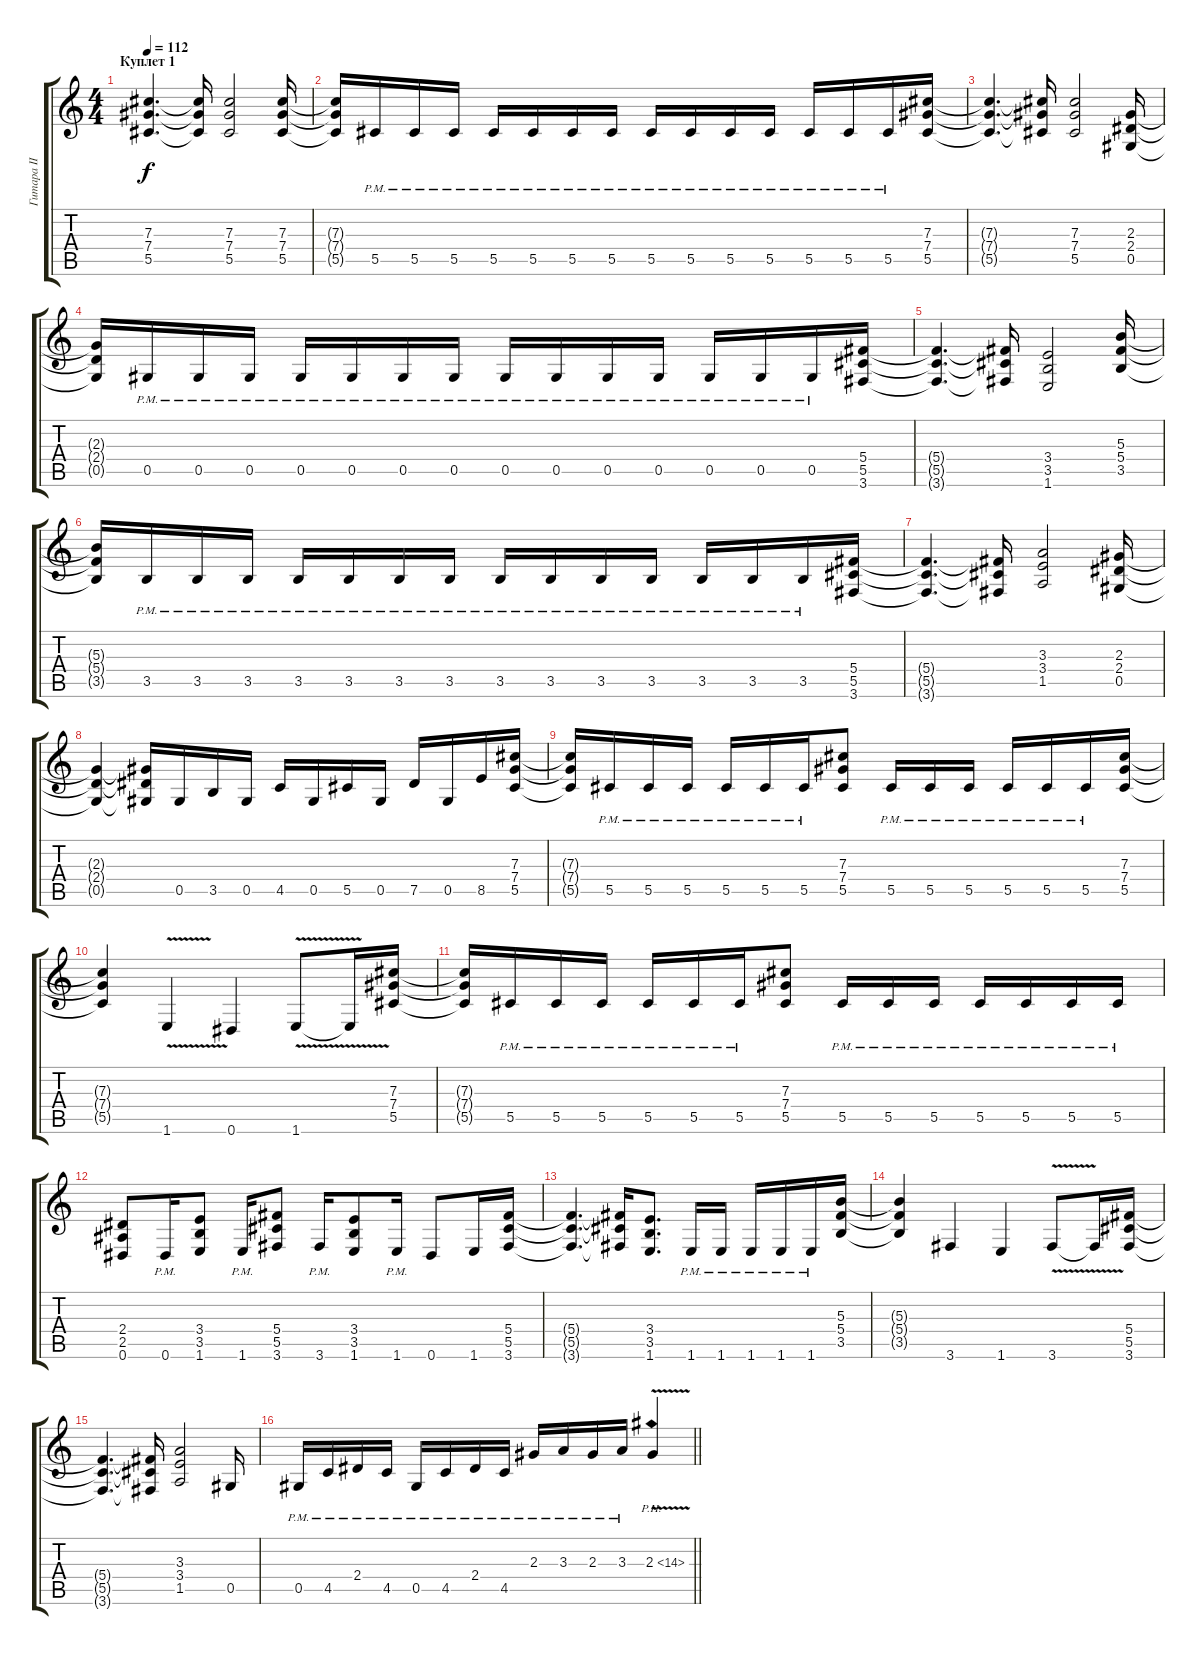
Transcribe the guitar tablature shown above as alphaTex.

\track ("Гитара II" "Гитара II") {instrument distortionguitar}
\staff {score tabs}
\tuning (Eb4 Bb3 Gb3 Db3 Ab2 Eb2) {hide}
\ts (4 4)
\section ("" "Куплет 1")
\tempo 112
\clef g2
\ks aminor
(7.3{t} 7.4{t} 5.5{t}).4{d dy f} (7.3{t} 7.4{t} 5.5{t}).16 (7.3 7.4 5.5).2 (7.3 7.4 5.5).16 |
(7.3{t} 7.4{t} 5.5{t}).16 5.5{pm}.16 5.5{pm}.16 5.5{pm}.16 5.5{pm}.16 5.5{pm}.16 5.5{pm}.16 5.5{pm}.16 5.5{pm}.16 5.5{pm}.16 5.5{pm}.16 5.5{pm}.16 5.5{pm}.16 5.5{pm}.16 5.5{pm}.16 (7.3 7.4 5.5).16 |
(7.3{t} 7.4{t} 5.5{t}).4{d} (7.3{t} 7.4{t} 5.5{t}).16 (7.3 7.4 5.5).2 (2.3 2.4 0.5).16 |
(2.3{t} 2.4{t} 0.5{t}).16 0.5{pm}.16 0.5{pm}.16 0.5{pm}.16 0.5{pm}.16 0.5{pm}.16 0.5{pm}.16 0.5{pm}.16 0.5{pm}.16 0.5{pm}.16 0.5{pm}.16 0.5{pm}.16 0.5{pm}.16 0.5{pm}.16 0.5{pm}.16 (5.4 5.5 3.6).16 |
(5.4{t} 5.5{t} 3.6{t}).4{d} (5.4{t} 5.5{t} 3.6{t}).16 (3.4 3.5 1.6).2 (5.3 5.4 3.5).16 |
(5.3{t} 5.4{t} 3.5{t}).16 3.5{pm}.16 3.5{pm}.16 3.5{pm}.16 3.5{pm}.16 3.5{pm}.16 3.5{pm}.16 3.5{pm}.16 3.5{pm}.16 3.5{pm}.16 3.5{pm}.16 3.5{pm}.16 3.5{pm}.16 3.5{pm}.16 3.5{pm}.16 (5.4 5.5 3.6).16 |
(5.4{t} 5.5{t} 3.6{t}).4{d} (5.4{t} 5.5{t} 3.6{t}).16 (3.3 3.4 1.5).2 (2.3 2.4 0.5).16 |
(2.3{t} 2.4{t} 0.5{t}).4 (2.3{t} 2.4{t} 0.5{t}).16 0.5.16 3.5.16 0.5.16 4.5.16 0.5.16 5.5.16 0.5.16 7.5.16 0.5.16 8.5.16 (7.3 7.4 5.5).16 |
(7.3{t} 7.4{t} 5.5{t}).16 5.5{pm}.16 5.5{pm}.16 5.5{pm}.16 5.5{pm}.16 5.5{pm}.16 5.5{pm}.16 (7.3 7.4 5.5).8 5.5{pm}.16 5.5{pm}.16 5.5{pm}.16 5.5{pm}.16 5.5{pm}.16 5.5{pm}.16 (7.3 7.4 5.5).16 |
(7.3{t} 7.4{t} 5.5{t}).4 1.6{v}.4 0.6.4 1.6{v}.8 1.6{t}.16 (7.3 7.4 5.5).16 |
(7.3{t} 7.4{t} 5.5{t}).16 5.5{pm}.16 5.5{pm}.16 5.5{pm}.16 5.5{pm}.16 5.5{pm}.16 5.5{pm}.16 (7.3 7.4 5.5).8 5.5{pm}.16 5.5{pm}.16 5.5{pm}.16 5.5{pm}.16 5.5{pm}.16 5.5{pm}.16 5.5{pm}.16 |
(2.4 2.5 0.6).8 0.6{pm}.16 (3.4 3.5 1.6).8 1.6{pm}.16 (5.4 5.5 3.6).8 3.6{pm}.16 (3.4 3.5 1.6).8 1.6{pm}.16 0.6.8 1.6.16 (5.4 5.5 3.6).16 |
(5.4{t} 5.5{t} 3.6{t}).4{d} (5.4{t} 5.5{t} 3.6{t}).16 (3.4 3.5 1.6).8{d} 1.6{pm}.16 1.6{pm}.16 1.6{pm}.16 1.6{pm}.16 1.6{pm}.16 (5.3 5.4 3.5).16 |
(5.3{t} 5.4{t} 3.5{t}).4 3.6.4 1.6.4 3.6{v}.8 3.6{t}.16 (5.4 5.5 3.6).16 |
(5.4{t} 5.5{t} 3.6{t}).4{d} (5.4{t} 5.5{t} 3.6{t}).16 (3.3 3.4 1.5).2 0.5.16 |
\barLineRight lightlight
0.5{pm}.16{balance 9} 4.5{pm}.16 2.4{pm}.16 4.5{pm}.16 0.5{pm}.16 4.5{pm}.16 2.4{pm}.16 4.5{pm}.16 2.3{pm}.16 3.3{pm}.16 2.3{pm}.16 3.3{pm}.16 2.3{ph 12 v}.4
